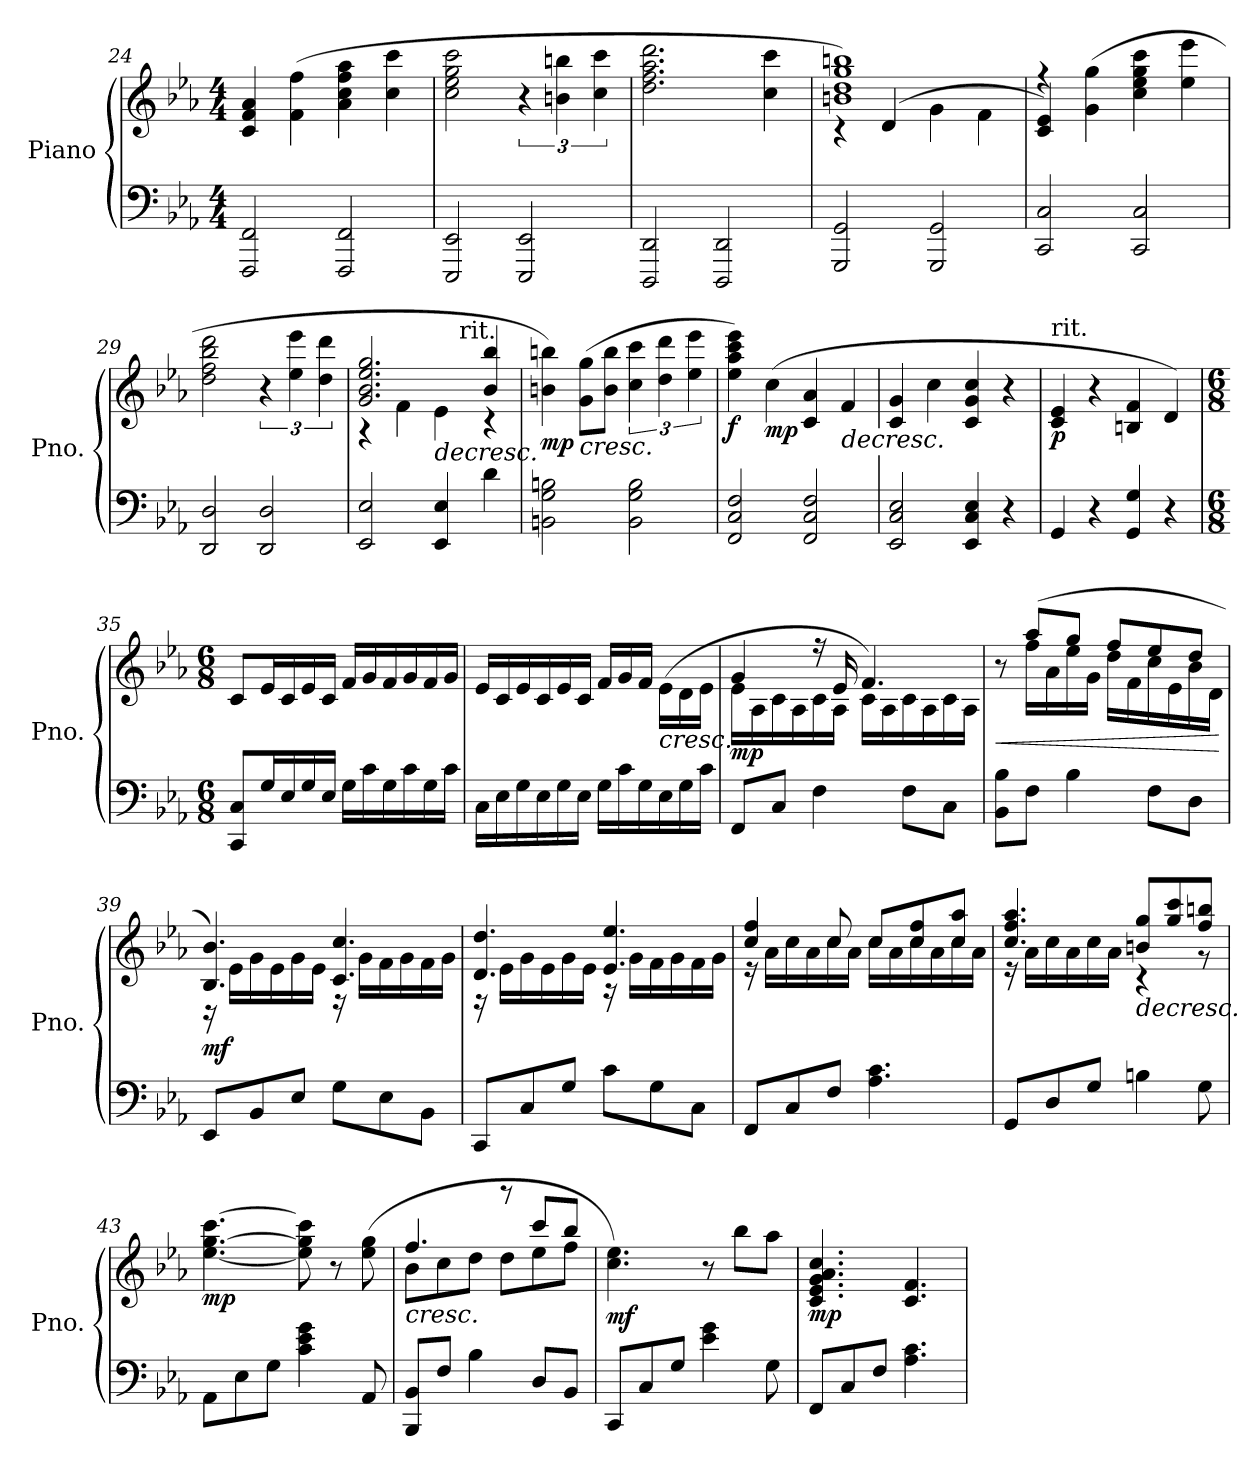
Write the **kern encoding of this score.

**kern	**kern	**dynam
*part1	*part1	*part1
*staff2	*staff1	*staff1/2
*I"Piano	*	*
*I'Pno.	*	*
*clefF4	*clefG2	*
*k[b-e-a-]	*k[b-e-a-]	*
*M4/4	*M4/4	*
=24	=24	=24
2FFF/ 2FF/	4c/ 4f/ 4a-/	.
.	(>4f\ 4ff\	.
2FFF/ 2FF/	4a-\ 4cc\ 4ff\ 4aa-\	.
.	4cc\ 4ccc\	.
=25	=25	=25
2EEE-/ 2EE-/	2cc\ 2ee-\ 2gg\ 2ccc\	.
2EEE-/ 2EE-/	6r	.
.	6bn\ 6bbn\	.
.	6cc\ 6ccc\	.
=26	=26	=26
2DDD/ 2DD/	2.dd\ 2.ff\ 2.aa-\ 2.ddd\	.
2DDD/ 2DD/	.	.
.	4cc\ 4ccc\	.
!!LO:LB:g=z
=27	=27	=27
*	*^	*
2GGG/ 2GG/	1bn 1dd 1gg 1bbn)	4r	.
.	.	(<4d/	.
2GGG/ 2GG/	.	4g\	.
.	.	4f\	.
=28	=28	=28	=28
2CC/ 2C/	4r	4c/ 4e-/)	.
.	(4g\ 4gg\	2.ryy	.
2CC/ 2C/	4cc\ 4ee-\ 4gg\ 4ccc\	.	.
.	4ee-\ 4eee-\	.	.
*	*v	*v	*
=29	=29	=29
2DD/ 2D/	2dd\ 2ff\ 2bb-\ 2ddd\	.
2DD/ 2D/	6r	.
.	6ee-\ 6eee-\	.
.	6dd\ 6ddd\	.
=30	=30	=30
*	*^	*
*	*	*^	*
2EE-/ 2E-/	2.g/ 2.b-/ 2.ee-/ 2.gg/	4r	2ryy	.
.	.	4f\	.	.
!	!	!	!	!LO:HP:b
4EE-/ 4E-/	.	4e-\	8ryy	>
!	!	!	!LO:TX:a:t=rit.	!
.	.	.	4.ryy	.
4d\	4b-/ 4bb-/	4r	.	.
=31	=31	=31	=31	=31
!	!	!	!	!LO:DY:b
*	*v	*v	*v	*
2BBn\ 2G\ 2Bn\	4bn\ 4bbn\)	mp
!	!	!LO:HP:b
.	(8g\ 8gg\L	<
.	8b\ 8bb\J	.
2BB\ 2G\ 2B\	6cc\ 6ccc\	.
.	6dd\ 6ddd\	.
.	6ee-\ 6eee-\	.
.	.	]
=32	=32	=32
!	!	!LO:DY:b
2FF/ 2C/ 2F/	4ee-\ 4aa-\ 4ccc\ 4eee-\)	f
!	!	!LO:DY:b
.	(>4cc\	mp
2FF/ 2C/ 2F/	4c/ 4a-/	.
!	!	!LO:HP:b
.	4f/	>
=33	=33	=33
2EE-/ 2C/ 2E-/	4c/ 4g/	.
.	4cc\	.
4EE-/ 4C/ 4E-/	4c/ 4g/ 4cc/	.
4r	4r	[
!!LO:PB:g=z
=34	=34	=34
!	!LO:TX:a:t=rit.	!
!	!	!LO:DY:b
4GG/	4c/ 4e-/	p
4r	4r	.
4GG/ 4G/	4Bn/ 4f/	.
4r	4d/)	.
=35	=35	=35
*M6/8	*M6/8	*
*	*MM84	*
8CC/ 8C/L	8c/L	.
16G/L	16e-/L	.
16E-/	16c/	.
16G/	16e-/	.
16E-/JJ	16c/JJ	.
16G\LL	16f/LL	.
16c\	16g/	.
16G\	16f/	.
16c\	16g/	.
16G\	16f/	.
16c\JJ	16g/JJ	.
=36	=36	=36
*	*^	*
16C\LL	4ryy	16e-/LL	.
16E-\	.	16c/	.
16G\	.	16e-/	.
16E-\	.	16c/	.
16G\	8ryy	16e-/	.
16E-\JJ	.	16c/JJ	.
16G\LL	8ryy	16f/LL	.
16c\	.	16g/	.
16G\	16ryy	16f/JJ	.
!	!	!	!LO:HP:b
16E-\	(>16e-\LL	16raayy	<
16G\	16d\	8ryy	.
16c\JJ	16e-\JJ	.	.
*	*v	*v	*
.	.	]
=37	=37	=37
*	*^	*
!	!	!	!LO:DY:b
8FF/L	4g/	16e-\LL	mp
.	.	16A-\	.
8C/J	.	16c\	.
.	.	16A-\	.
4F\	16r	16c\	.
.	16e-/	16A-\JJ	.
.	4.f/	16c\LL)	.
.	.	16A-\	.
8F\L	.	16c\	.
.	.	16A-\	.
8C\J	.	16c\	.
.	.	16A-\JJ	.
!!LO:LB:g=z	!!
=38	=38	=38	=38
!	!	!	!LO:HP:b
8BB-\ 8B-\L	8r	8ryy	<
8F\J	(8aa-/L	16ff\LL	.
.	.	16a-\	.
4B-\	8gg/J	16ee-\	.
.	.	16g\JJ	.
.	8ff/L	16dd\LL	.
.	.	16f\	.
8F\L	8ee-/	16cc\	.
.	.	16e-\	.
8D\J	8dd/J	16b-\	.
.	.	16d\JJ	.
*	*v	*v	*
.	.	[
=39	=39	=39
*	*^	*
!	!	!	!LO:DY:b
8EE-/L	4.B-/ 4.b-/)	16r	mf
.	.	16e-\LL	.
8BB-/	.	16g\	.
.	.	16e-\	.
8E-/J	.	16g\	.
.	.	16e-\JJ	.
8G\L	4.c/ 4.cc/	16r	.
.	.	16g\LL	.
8E-\	.	16f\	.
.	.	16g\	.
8BB-\J	.	16f\	.
.	.	16g\JJ	.
=40	=40	=40	=40
8CC/L	4.d/ 4.dd/	16r	.
.	.	16e-\LL	.
8C/	.	16g\	.
.	.	16e-\	.
8G/J	.	16g\	.
.	.	16e-\JJ	.
8c\L	4.e-/ 4.ee-/	16r	.
.	.	16g\LL	.
8G\	.	16f\	.
.	.	16g\	.
8C\J	.	16f\	.
.	.	16g\JJ	.
!!LO:LB:g=z	!!
=41	=41	=41	=41
8FF/L	4cc/ 4ff/	16r	.
.	.	16a-\LL	.
8C/	.	16cc\	.
.	.	16a-\	.
8F/J	8cc/	16cc\	.
.	.	16a-\JJ	.
4.A-\ 4.c\	8cc/L	16cc\LL	.
.	.	16a-\	.
.	8cc/ 8ff/	16cc\	.
.	.	16a-\	.
.	8cc/ 8aa-/J	16cc\	.
.	.	16a-\JJ	.
=42	=42	=42	=42
8GG/L	4.cc/ 4.ff/ 4.aa-/	16r	.
.	.	16a-\LL	.
8D/	.	16cc\	.
.	.	16a-\	.
8G/J	.	16cc\	.
.	.	16a-\JJ	.
!	!	!	!LO:HP:b
4Bn\	8bn/ 8gg/L	4r	>
.	8gg/ 8ccc/	.	.
8G\	8ff/ 8bbn/J	8r	.
*	*v	*v	*
.	.	[
=43	=43	=43
!	!	!LO:DY:b
8AA-\L	[4.ee-\ [4.gg\ [4.ccc\	mp
8E-\	.	.
8G\J	.	.
4c\ 4e-\ 4g\	8ee-\] 8gg\] 8ccc\]	.
.	8r	.
8AA-/	(>8ee-\ 8gg\	.
=44	=44	=44
!	!	!LO:HP:b
*	*^	*
8BBB-/ 8BB-/L	8b-\L	4.ff/	<
8F/J	8cc\	.	.
4B-\	8dd\J	.	.
.	8dd\L	8rbbb	.
8D/L	8ee-\	8ccc/L	.
8BB-/J	8ff\J	8bb-/J	.
*	*v	*v	*
.	.	]
=45	=45	=45
!	!	!LO:DY:b
8CC</L	4.cc\ 4.ee-\)	mf
8C</	.	.
8G</J	.	.
4e-\<< 4g\<<	8r	.
.	8bb-\L	.
8G\	8aa-\J	.
.	.	[
!!LO:LB:g=z
=46	=46	=46
!	!	!LO:DY:b
8FF/L	4.c/ 4.e-/ 4.g/ 4.a-/ 4.cc/	mp
8C/	.	.
8F/J	.	.
4.A-\ 4.c\	4.c/ 4.f/	.
=	=	=
*-	*-	*-
